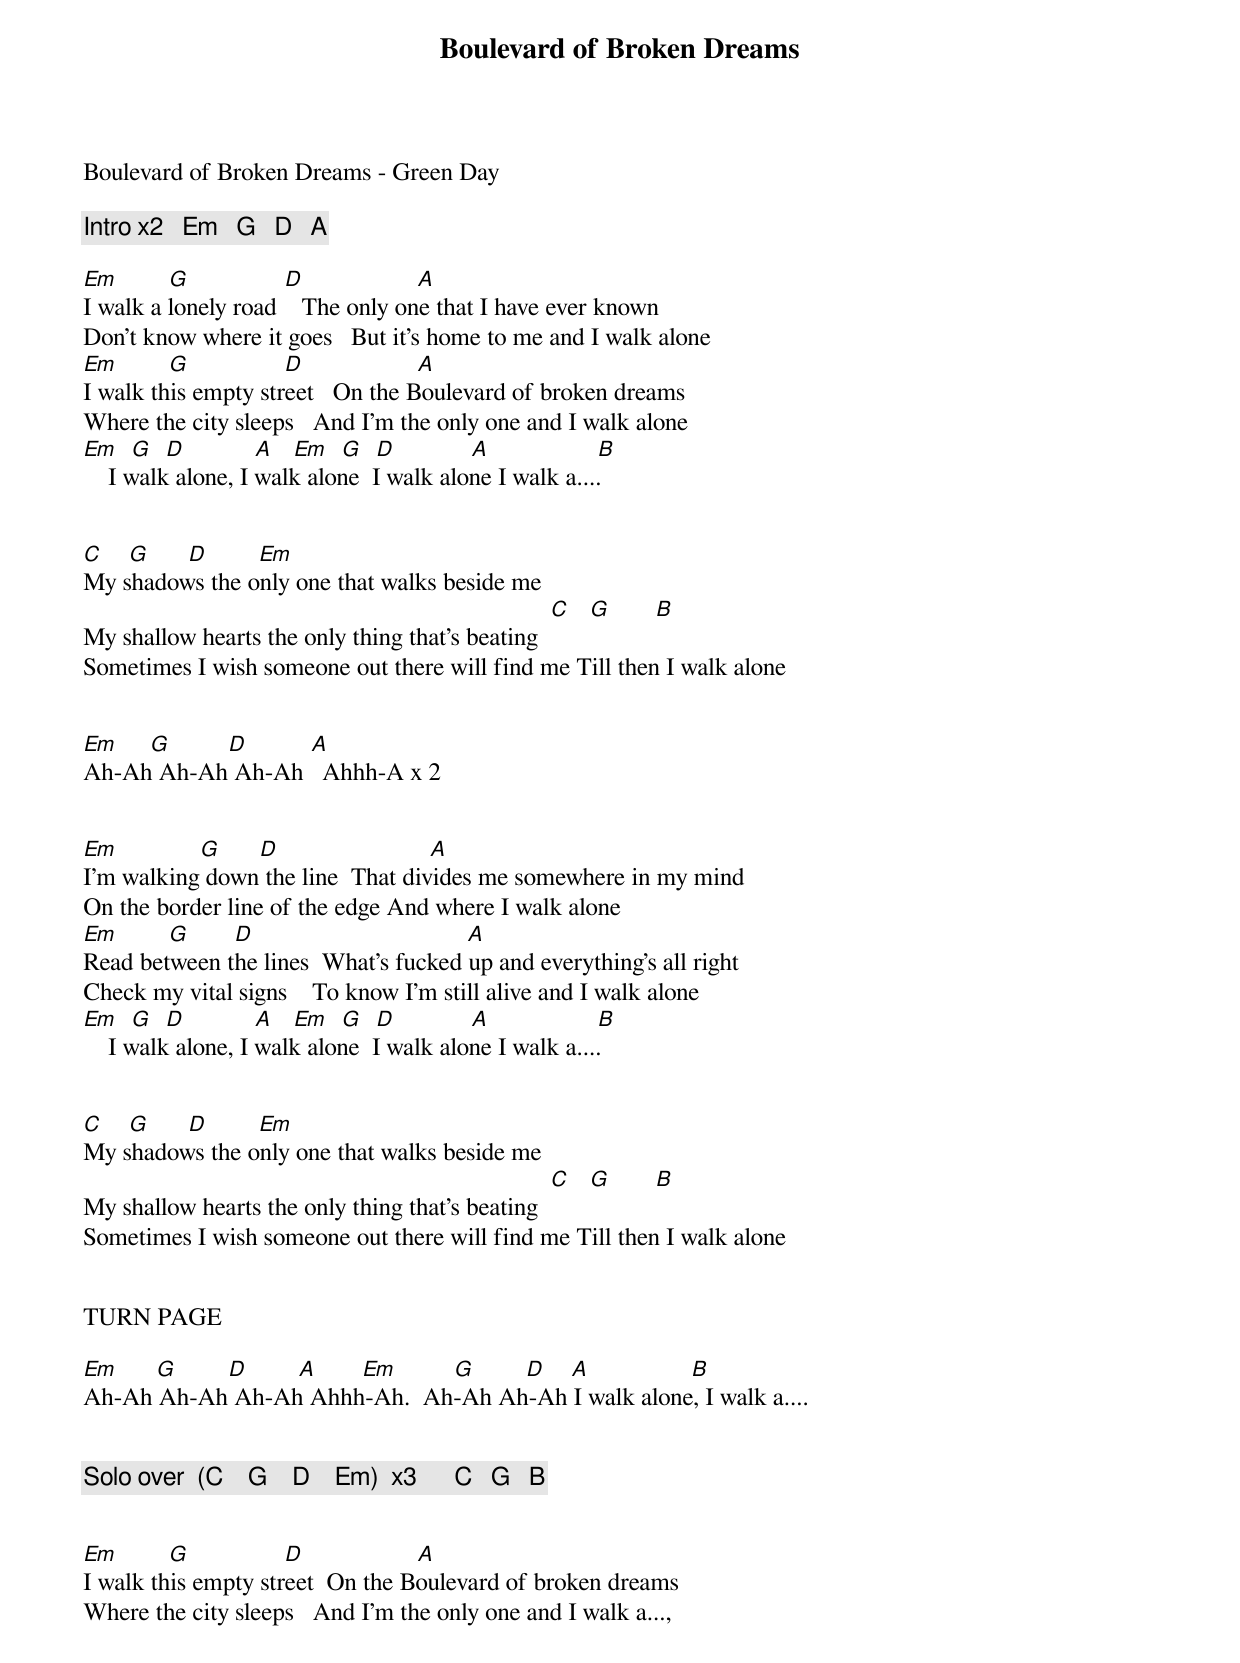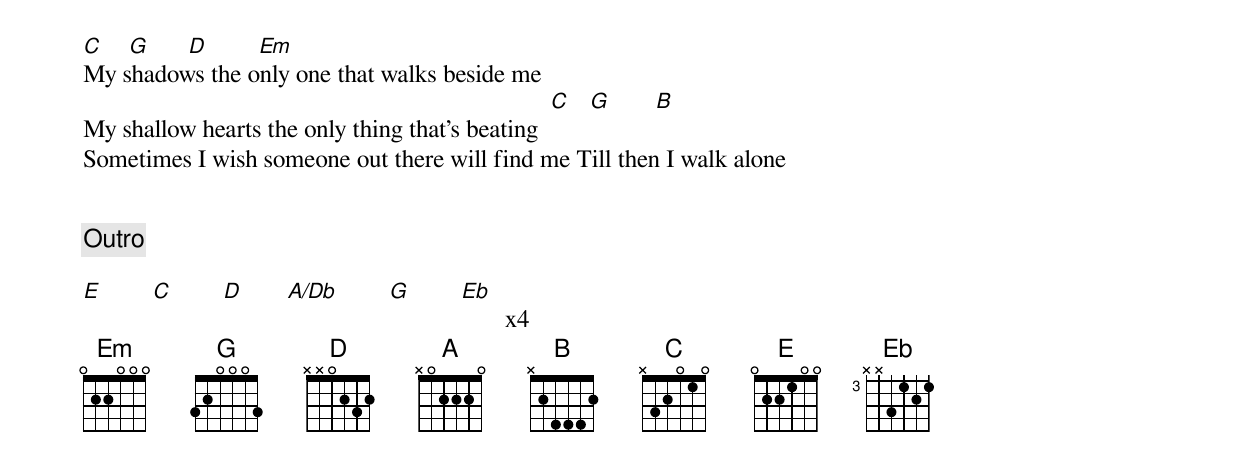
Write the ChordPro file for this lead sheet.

{title: Boulevard of Broken Dreams}
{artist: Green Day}
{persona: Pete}
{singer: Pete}
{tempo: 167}
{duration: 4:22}
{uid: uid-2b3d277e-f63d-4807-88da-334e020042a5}
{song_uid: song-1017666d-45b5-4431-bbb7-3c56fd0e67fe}



Boulevard of Broken Dreams - Green Day

{comment: Intro x2   Em   G   D   A}

[Em]        [G]   				        [D]                  [A]
I walk a lonely road 			The only one that I have ever known
Don't know where it goes 		But it's home to me and I walk alone
[Em]        [G]   				        [D]                  [A]
I walk this empty street 		On the Boulevard of broken dreams
Where the city sleeps 		And I'm the only one and I walk alone
[Em]  [G]  [D]   	       [A]		 [Em]  [G]  [D]   	        [A]                 [B]
	   I walk alone, I walk alone		I walk alone I walk a....


[C]    [G]    		[D]    		  [Em]
My shadows the only one that walks beside me
My shallow hearts the only thing that's beating	 [C]   [G]       [B]
Sometimes I wish someone out there will find me	Till then I walk alone


[Em]     [G]         [D]          [A]
Ah-Ah Ah-Ah Ah-Ah   Ahhh-A x 2


[Em]             [G]   			[D]                        [A]
I'm walking down the line		That divides me somewhere in my mind
On the border line of the edge	And where I walk alone
[Em]        [G]   				[D]                                  [A]
Read between the lines		What's fucked up and everything’s all right
Check my vital signs 			To know I'm still alive and I walk alone
[Em]  [G]  [D]   	       [A]		 [Em]  [G]  [D]   	        [A]                 [B]
	   I walk alone, I walk alone		I walk alone I walk a....


[C]    [G]    		[D]    		  [Em]
My shadows the only one that walks beside me
My shallow hearts the only thing that's beating	 [C]   [G]       [B]
Sometimes I wish someone out there will find me	Till then I walk alone


TURN PAGE

[Em]   	  [G]   	    [D]        [A]	      [Em]   	     [G]        [D]   	[A]                [B]
Ah-Ah Ah-Ah Ah-Ah Ahhh-Ah.  Ah-Ah Ah-Ah I walk alone, I walk a....


{comment: Solo over  (C    G    D    Em)  x3      C   G   B}


[Em]        [G]   				        [D]                  [A]
I walk this empty street		On the Boulevard of broken dreams
Where the city sleeps			And I'm the only one and I walk a...,


[C]    [G]    		[D]    		  [Em]
My shadows the only one that walks beside me
My shallow hearts the only thing that's beating	 [C]   [G]       [B]
Sometimes I wish someone out there will find me	Till then I walk alone


{comment: Outro}

[E]        [C]        [D]       [A/Db]        [G]        [Eb]       x4
